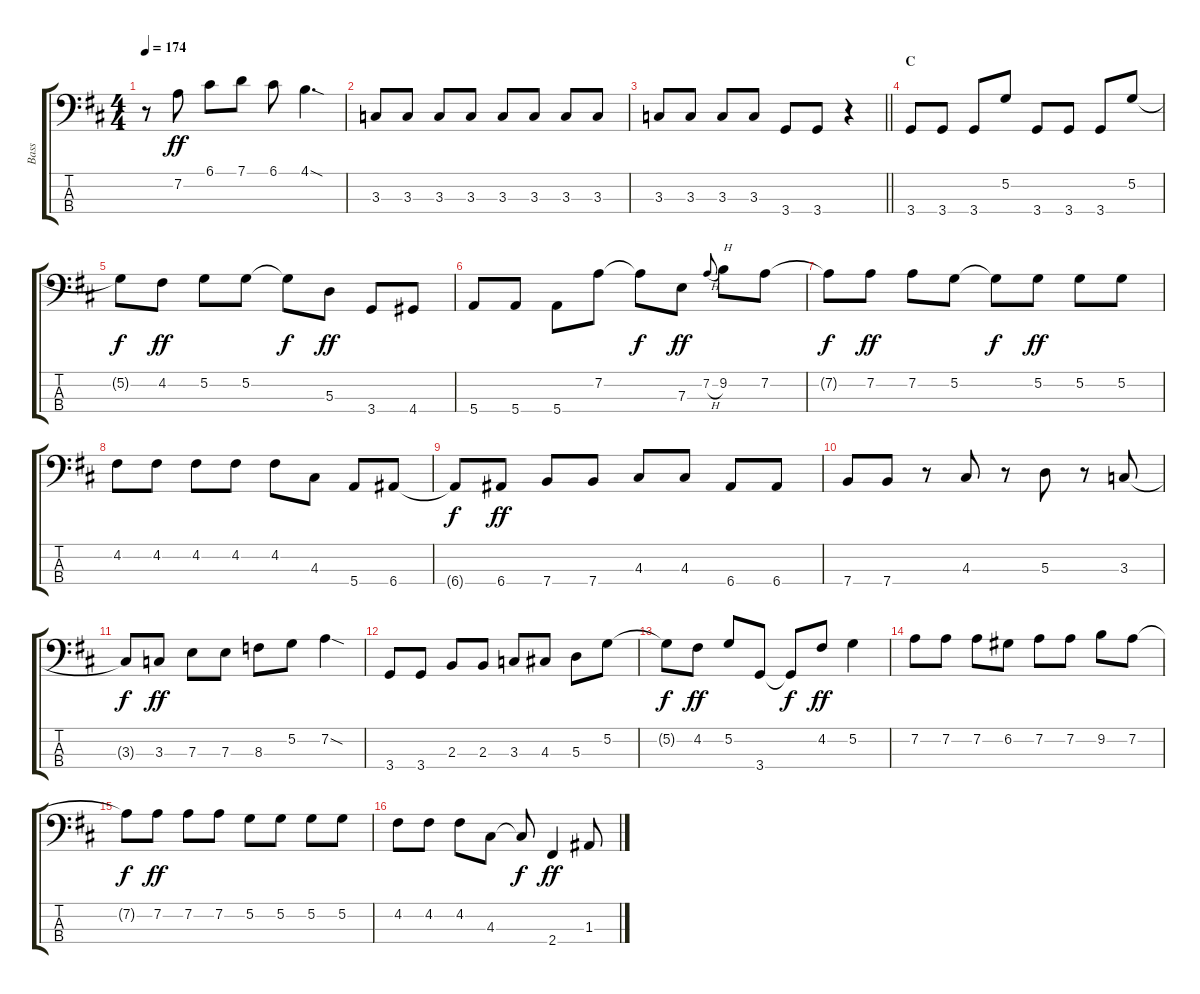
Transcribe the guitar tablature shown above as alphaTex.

\track ("Bass" "Bass") {instrument electricbasspick}
\staff {score tabs}
\tuning (G2 D2 A1 E1) {hide}
\ts (4 4)
\tempo 174
\clef f4
\ks bminor
r.8{dy ff} 7.2.8 6.1.8 7.1.8 6.1.8 4.1{sod}.4{d} |
3.3.8 3.3.8 3.3.8 3.3.8 3.3.8 3.3.8 3.3.8 3.3.8 |
\barLineRight lightlight
3.3.8 3.3.8 3.3.8 3.3.8 3.4.8 3.4.8 r.4 |
\section ("" "C")
3.4.8 3.4.8 3.4.8 5.2.8 3.4.8 3.4.8 3.4.8 5.2.8 |
5.2{t}.8{dy f} 4.2.8{dy ff} 5.2.8 5.2.8 5.2{t}.8{dy f} 5.3.8{dy ff} 3.4.8 4.4.8 |
5.4.8 5.4.8 5.4.8 7.2.8 7.2{t}.8{dy f} 7.3.8{dy ff} 7.2{h}.8{gr onbeat} 9.2.8{txt "H"} 7.2.8 |
7.2{t}.8{dy f} 7.2.8{dy ff} 7.2.8 5.2.8 5.2{t}.8{dy f} 5.2.8{dy ff} 5.2.8 5.2.8 |
4.2.8 4.2.8 4.2.8 4.2.8 4.2.8 4.3.8 5.4.8 6.4.8 |
6.4{t}.8{dy f} 6.4.8{dy ff} 7.4.8 7.4.8 4.3.8 4.3.8 6.4.8 6.4.8 |
7.4.8 7.4.8 r.8 4.3.8 r.8 5.3.8 r.8 3.3.8 |
3.3{t}.8{dy f} 3.3.8{dy ff} 7.3.8 7.3.8 8.3.8 5.2.8 7.2{sod}.4 |
3.4.8 3.4.8 2.3.8 2.3.8 3.3.8 4.3.8 5.3.8 5.2.8 |
5.2{t}.8{dy f} 4.2.8{dy ff} 5.2.8 3.4.8 3.4{t}.8{dy f} 4.2.8{dy ff} 5.2.4 |
7.2.8 7.2.8 7.2.8 6.2.8 7.2.8 7.2.8 9.2.8 7.2.8 |
7.2{t}.8{dy f} 7.2.8{dy ff} 7.2.8 7.2.8 5.2.8 5.2.8 5.2.8 5.2.8 |
4.2.8 4.2.8 4.2.8 4.3.8 4.3{t}.8{dy f} 2.4.4{dy ff} 1.3.8
